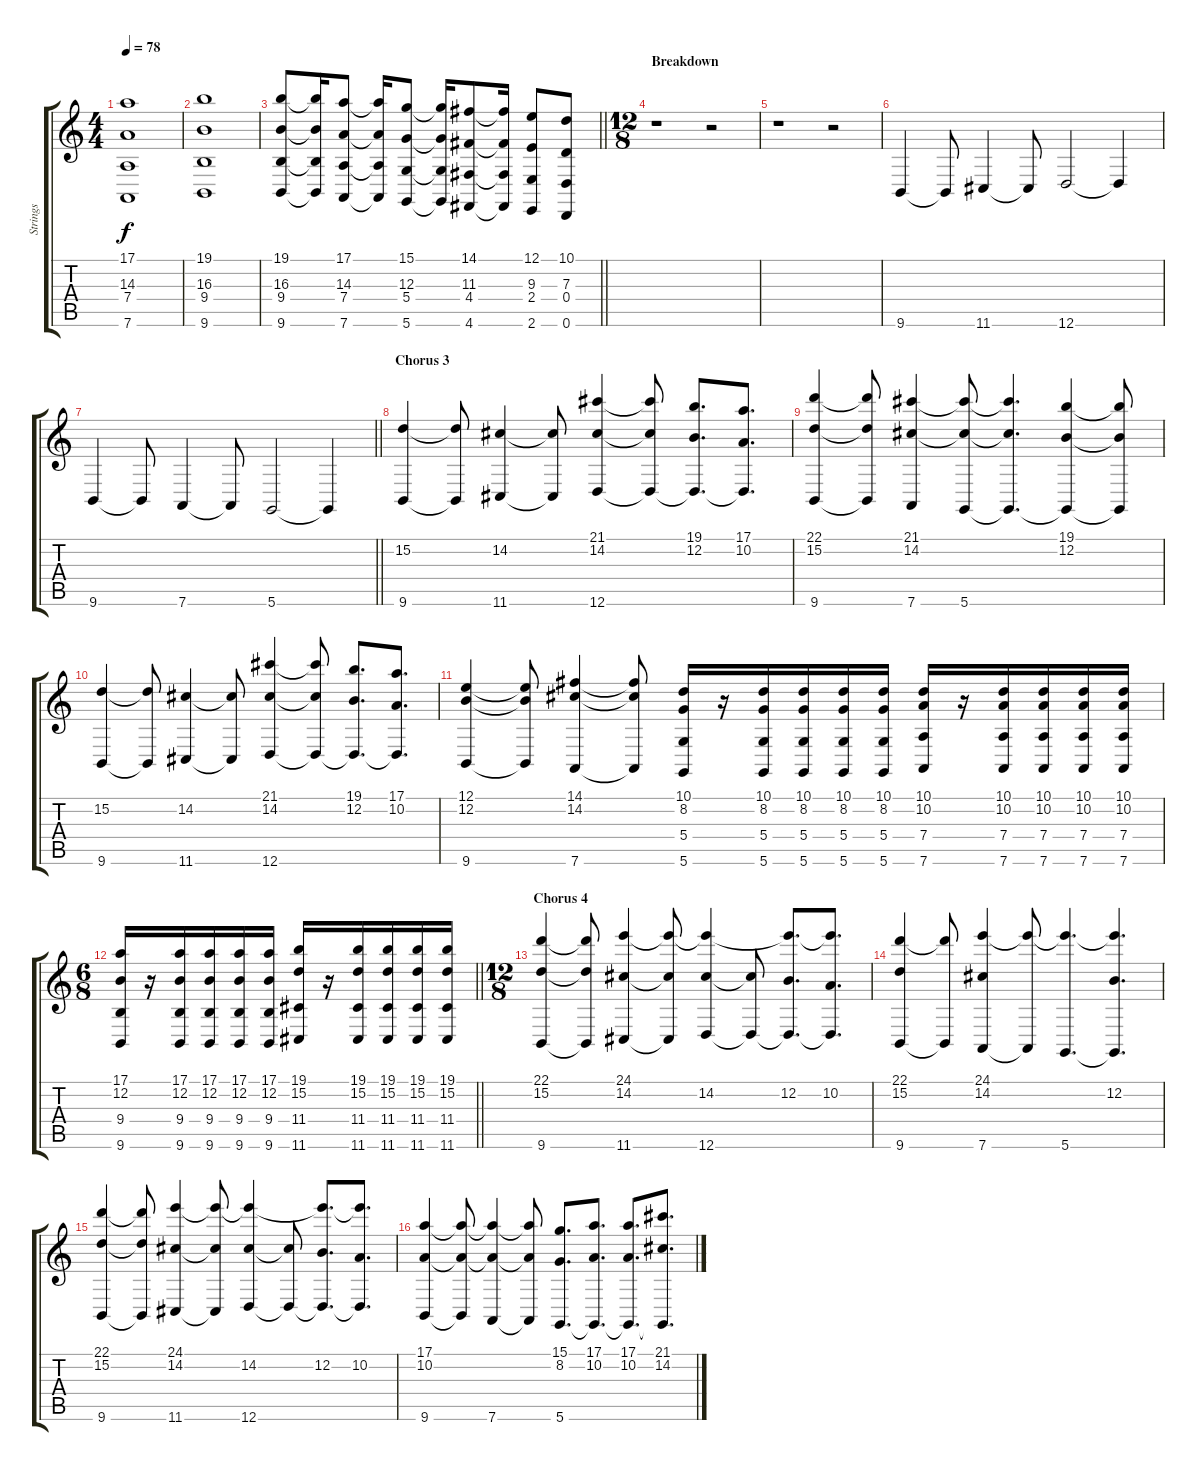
\track ("Strings" "Strings") {instrument stringensemble1}
\staff {score tabs}
\tuning (E4 B3 G3 D3 A2 D2) {hide}
\ts (4 4)
\tempo 78
\clef g2
\ks c
(17.1 14.3 7.4 7.6).1{dy f} |
(19.1 16.3 9.4 9.6).1 |
\barLineRight lightlight
(19.1 16.3 9.4 9.6).8 (19.1{t} 16.3{t} 9.4{t} 9.6{t}).16 (17.1 14.3 7.4 7.6).8 (17.1{t} 14.3{t} 7.4{t} 7.6{t}).16 (15.1 12.3 5.4 5.6).8 (15.1{t} 12.3{t} 5.4{t} 5.6{t}).16 (14.1 11.3 4.4 4.6).8 (14.1{t} 11.3{t} 4.4{t} 4.6{t}).16 (12.1 9.3 2.4 2.6).8 (10.1 7.3 0.4 0.6).8 |
\ts (12 8)
\section ("" "Breakdown")
r.1 r.2 |
r.1 r.2 |
9.6.4 9.6{t}.8 11.6.4 11.6{t}.8 12.6.2 12.6{t}.4 |
\barLineRight lightlight
9.6.4 9.6{t}.8 7.6.4 7.6{t}.8 5.6.2 5.6{t}.4 |
\section ("" "Chorus 3")
(15.2 9.6).4 (15.2{t} 9.6{t}).8 (14.2 11.6).4 (14.2{t} 11.6{t}).8 (21.1 14.2 12.6).4 (21.1{t} 14.2{t} 12.6{t}).8 (19.1 12.2 12.6{t}).8{d} (17.1 10.2 12.6{t}).8{d} |
(22.1 15.2 9.6).4 (22.1{t} 15.2{t} 9.6{t}).8 (21.1 14.2 7.6).4 (21.1{t} 14.2{t} 5.6).8 (21.1{t} 14.2{t} 5.6{t}).4{d} (19.1 12.2 5.6{t}).4 (19.1{t} 12.2{t} 5.6{t}).8 |
(15.2 9.6).4 (15.2{t} 9.6{t}).8 (14.2 11.6).4 (14.2{t} 11.6{t}).8 (21.1 14.2 12.6).4 (21.1{t} 14.2{t} 12.6{t}).8 (19.1 12.2 12.6{t}).8{d} (17.1 10.2 12.6{t}).8{d} |
(12.1 12.2 9.6).4 (12.1{t} 12.2{t} 9.6{t}).8 (14.1 14.2 7.6).4 (14.1{t} 14.2{t} 7.6{t}).8 (10.1 8.2 5.4 5.6).16 r.16 (10.1 8.2 5.4 5.6).16 (10.1 8.2 5.4 5.6).16 (10.1 8.2 5.4 5.6).16 (10.1 8.2 5.4 5.6).16 (10.1 10.2 7.4 7.6).16 r.16 (10.1 10.2 7.4 7.6).16 (10.1 10.2 7.4 7.6).16 (10.1 10.2 7.4 7.6).16 (10.1 10.2 7.4 7.6).16 |
\ts (6 8)
\barLineRight lightlight
(17.1 12.2 9.4 9.6).16 r.16 (17.1 12.2 9.4 9.6).16 (17.1 12.2 9.4 9.6).16 (17.1 12.2 9.4 9.6).16 (17.1 12.2 9.4 9.6).16 (19.1 15.2 11.4 11.6).16 r.16 (19.1 15.2 11.4 11.6).16 (19.1 15.2 11.4 11.6).16 (19.1 15.2 11.4 11.6).16 (19.1 15.2 11.4 11.6).16 |
\ts (12 8)
\section ("" "Chorus 4")
(22.1 15.2 9.6).4 (22.1{t} 15.2{t} 9.6{t}).8 (24.1 14.2 11.6).4 (24.1{t} 14.2{t} 11.6{t}).8 (24.1{t} 14.2 12.6).4 (14.2{t} 12.6{t}).8 (24.1{t} 12.2 12.6{t}).8{d} (24.1{t} 10.2 12.6{t}).8{d} |
(22.1 15.2 9.6).4 (22.1{t} 9.6{t}).8 (24.1 14.2 7.6).4 (24.1{t} 7.6{t}).8 (24.1{t} 5.6).4{d} (24.1{t} 12.2 5.6{t}).4{d} |
(22.1 15.2 9.6).4 (22.1{t} 15.2{t} 9.6{t}).8 (24.1 14.2 11.6).4 (24.1{t} 14.2{t} 11.6{t}).8 (24.1{t} 14.2 12.6).4 (14.2{t} 12.6{t}).8 (24.1{t} 12.2 12.6{t}).8{d} (24.1{t} 10.2 12.6{t}).8{d} |
(17.1 10.2 9.6).4 (17.1{t} 10.2{t} 9.6{t}).8 (17.1{t} 10.2{t} 7.6).4 (17.1{t} 10.2{t} 7.6{t}).8 (15.1 8.2 5.6).8{d} (17.1 10.2 5.6{t}).8{d} (17.1 10.2 5.6{t}).8{d} (21.1 14.2 5.6{t}).8{d}
